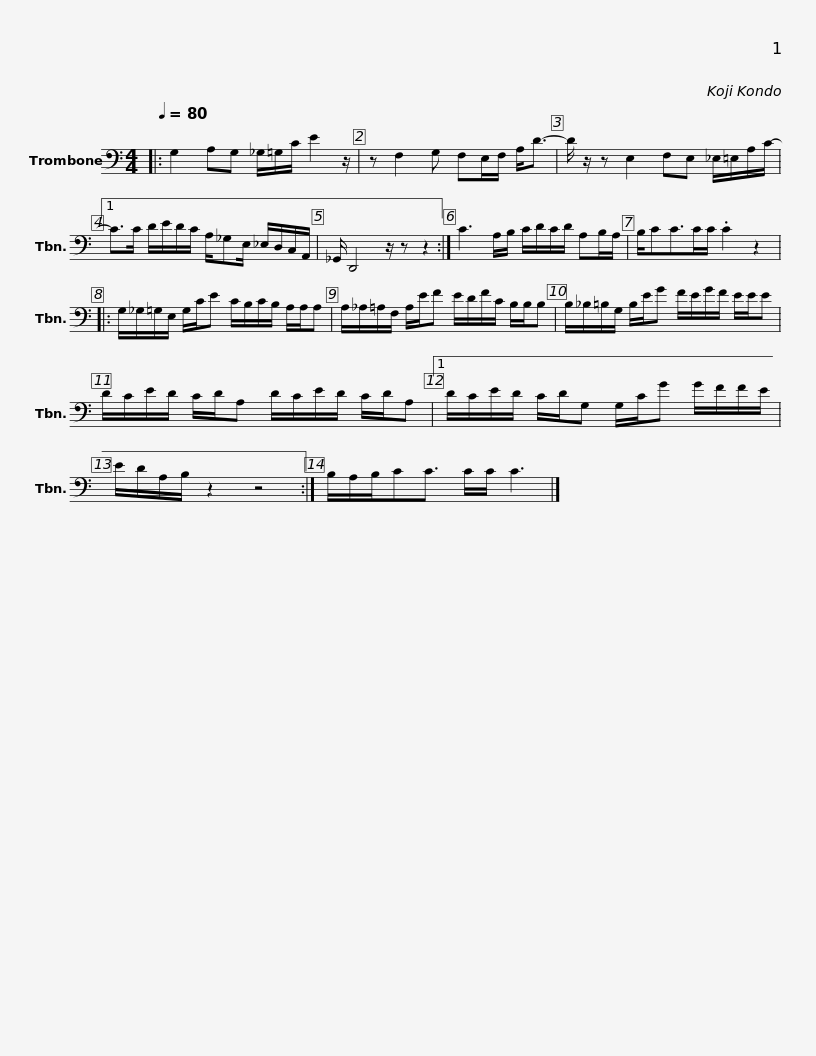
X:1
L:1/8
Q:1/4=80
M:4/4
I:linebreak $
K:C
V:1 bass
V:1
|: G,2 A,G, _G,/=G,/C/ E2 z/ | z F,2 G, F,E,/F,/ A,<D- | D/ z/ z E,2 F,E, _E,/=E,/A,/C/- |1 C>C D/E/D/C/ A,/_G,E,/ _E,/D,/C,/A,,/ |$ _G,,/ D,,4 z/ z z2 :| %5
 C3 A,/B,/ C/D/C/D/ A,B,/A,/ | B,/CC>CC/ .C2 z2 |: G,/_G,/=G,/E,/ G,/C/E C/B,/C/B,/ A,/A,/A, |$ A,/_A,/=A,/F,/ A,/E/F E/D/F/C/ B,/B,/B, | B,/_B,/=B,/G,/ B,/E/G F/E/G/F/ E/E/E |$ %10
 D/C/E/D/ C/D/A, D/C/E/D/ C/D/A, |1 D/C/E/D/ C/D/G, G,/C/G G/F/F/E/ | E/D/A,/B,/ z2 z4 :|$ B,/A,/B,/CC3/2 C/C/ C3 |] %14
